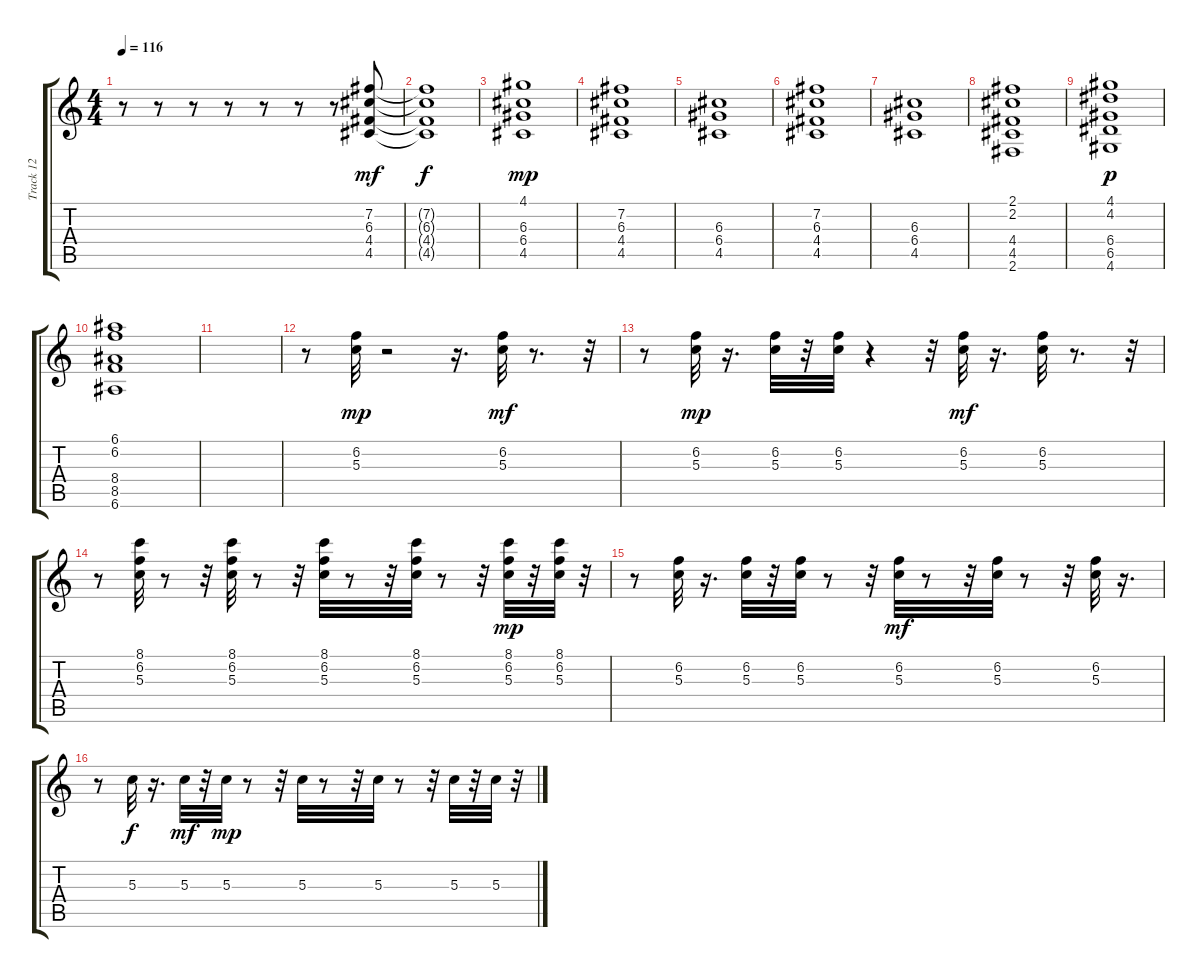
\track ("Track 12" "Track 12") {instrument acousticguitarsteel}
\staff {score tabs}
\tuning (E4 B3 G3 D3 A2 E2) {hide}
\ts (4 4)
\tempo 116
\clef g2
\ks c
r.8{dy mp} r.8 r.8 r.8 r.8 r.8 r.8 (7.2 6.3 4.4 4.5).8{dy mf} |
(7.2{t} 6.3{t} 4.4{t} 4.5{t}).1{dy f} |
(4.1 6.3 6.4 4.5).1{dy mp} |
(7.2 6.3 4.4 4.5).1 |
(6.3 6.4 4.5).1 |
(7.2 6.3 4.4 4.5).1 |
(6.3 6.4 4.5).1 |
(2.1 2.2 4.4 4.5 2.6).1 |
(4.1 4.2 6.4 6.5 4.6).1{dy p} |
(6.1 6.2 8.4 8.5 6.6).1 |
|
r.8{volume 7} (6.2 5.3).32{dy mp} r.2 r.16{d} (6.2 5.3).32{dy mf} r.8{d} r.32 |
r.8 (6.2 5.3).32{dy mp} r.16{d} (6.2 5.3).32 r.32 (6.2 5.3).32 r.4 r.32 (6.2 5.3).32{dy mf} r.16{d} (6.2 5.3).32 r.8{d} r.32 |
r.8 (8.1 6.2 5.3).32 r.8 r.32 (8.1 6.2 5.3).32 r.8 r.32 (8.1 6.2 5.3).32 r.8 r.32 (8.1 6.2 5.3).32 r.8 r.32 (8.1 6.2 5.3).32{dy mp} r.32 (8.1 6.2 5.3).32 r.32 |
r.8 (6.2 5.3).32 r.16{d} (6.2 5.3).32 r.32 (6.2 5.3).32 r.8 r.32 (6.2 5.3).32{dy mf} r.8 r.32 (6.2 5.3).32 r.8 r.32 (6.2 5.3).32 r.16{d} |
r.8 5.3.32{dy f} r.16{d} 5.3.32{dy mf} r.32 5.3.32{dy mp} r.8 r.32 5.3.32 r.8 r.32 5.3.32 r.8 r.32 5.3.32 r.32 5.3.32 r.32
